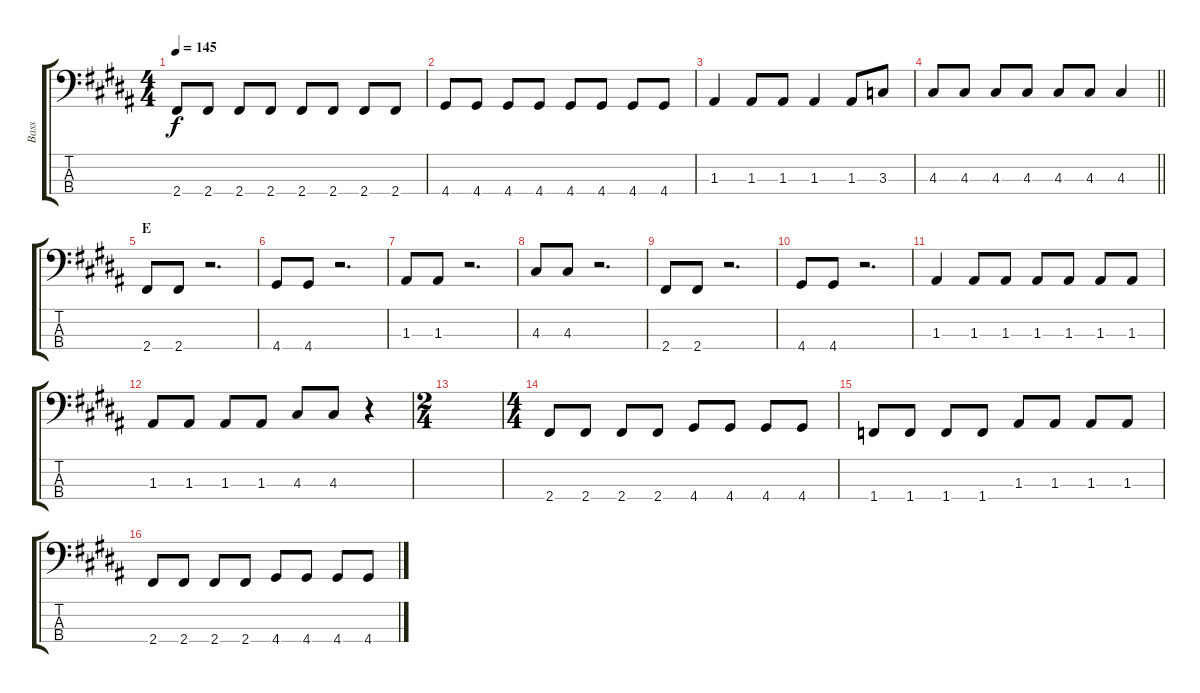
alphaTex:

\track ("Bass" "Bass") {instrument electricbassfinger}
\staff {score tabs}
\tuning (G2 D2 A1 E1) {hide}
\ts (4 4)
\tempo 145
\clef f4
\ks b
2.4.8{dy f} 2.4.8 2.4.8 2.4.8 2.4.8 2.4.8 2.4.8 2.4.8 |
4.4.8 4.4.8 4.4.8 4.4.8 4.4.8 4.4.8 4.4.8 4.4.8 |
1.3.4 1.3.8 1.3.8 1.3.4 1.3.8 3.3.8 |
\barLineRight lightlight
4.3.8 4.3.8 4.3.8 4.3.8 4.3.8 4.3.8 4.3.4 |
\section ("" "E")
2.4.8 2.4.8 r.2{d} |
4.4.8 4.4.8 r.2{d} |
1.3.8 1.3.8 r.2{d} |
4.3.8 4.3.8 r.2{d} |
2.4.8 2.4.8 r.2{d} |
4.4.8 4.4.8 r.2{d} |
1.3.4 1.3.8 1.3.8 1.3.8 1.3.8 1.3.8 1.3.8 |
1.3.8 1.3.8 1.3.8 1.3.8 4.3.8 4.3.8 r.4 |
\ts (2 4)
|
\ts (4 4)
2.4.8 2.4.8 2.4.8 2.4.8 4.4.8 4.4.8 4.4.8 4.4.8 |
1.4.8 1.4.8 1.4.8 1.4.8 1.3.8 1.3.8 1.3.8 1.3.8 |
2.4.8 2.4.8 2.4.8 2.4.8 4.4.8 4.4.8 4.4.8 4.4.8
